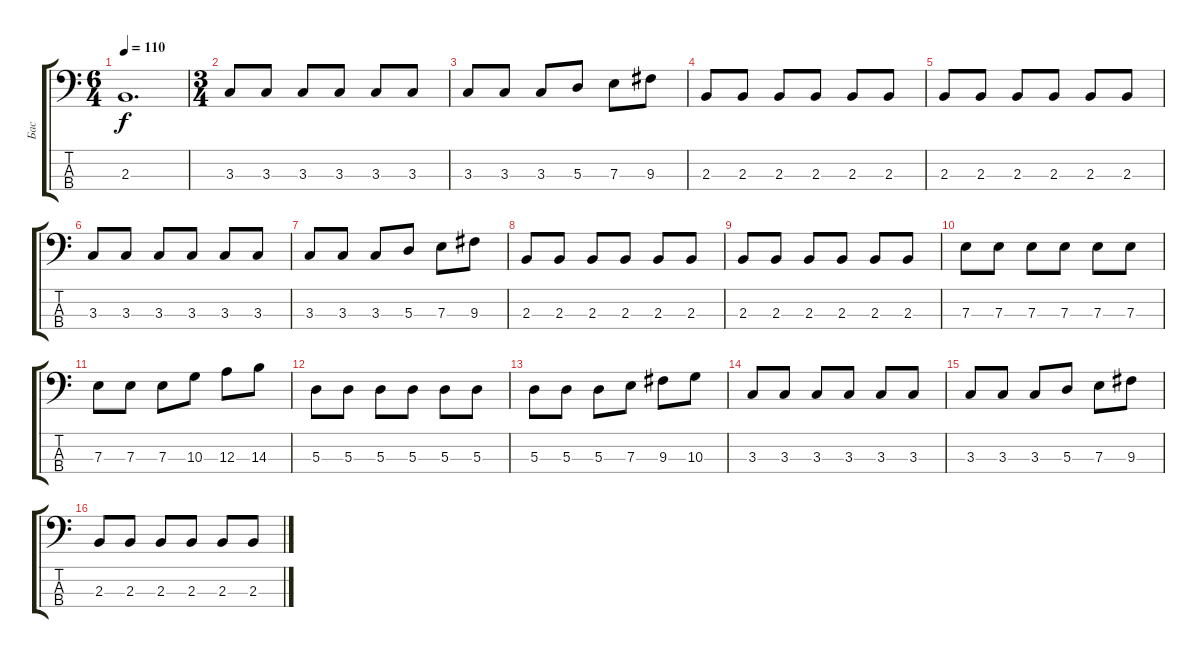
\track ("Бас" "Бас") {instrument acousticguitarsteel}
\staff {score tabs}
\tuning (G2 D2 A1 E1) {hide}
\ts (6 4)
\tempo 110
\clef f4
\ks c
2.3.1{d dy f} |
\ts (3 4)
3.3.8 3.3.8 3.3.8 3.3.8 3.3.8 3.3.8 |
3.3.8 3.3.8 3.3.8 5.3.8 7.3.8 9.3.8 |
2.3.8 2.3.8 2.3.8 2.3.8 2.3.8 2.3.8 |
2.3.8 2.3.8 2.3.8 2.3.8 2.3.8 2.3.8 |
3.3.8 3.3.8 3.3.8 3.3.8 3.3.8 3.3.8 |
3.3.8 3.3.8 3.3.8 5.3.8 7.3.8 9.3.8 |
2.3.8 2.3.8 2.3.8 2.3.8 2.3.8 2.3.8 |
2.3.8 2.3.8 2.3.8 2.3.8 2.3.8 2.3.8 |
7.3.8 7.3.8 7.3.8 7.3.8 7.3.8 7.3.8 |
7.3.8 7.3.8 7.3.8 10.3.8 12.3.8 14.3.8 |
5.3.8 5.3.8 5.3.8 5.3.8 5.3.8 5.3.8 |
5.3.8 5.3.8 5.3.8 7.3.8 9.3.8 10.3.8 |
3.3.8 3.3.8 3.3.8 3.3.8 3.3.8 3.3.8 |
3.3.8 3.3.8 3.3.8 5.3.8 7.3.8 9.3.8 |
2.3.8 2.3.8 2.3.8 2.3.8 2.3.8 2.3.8
